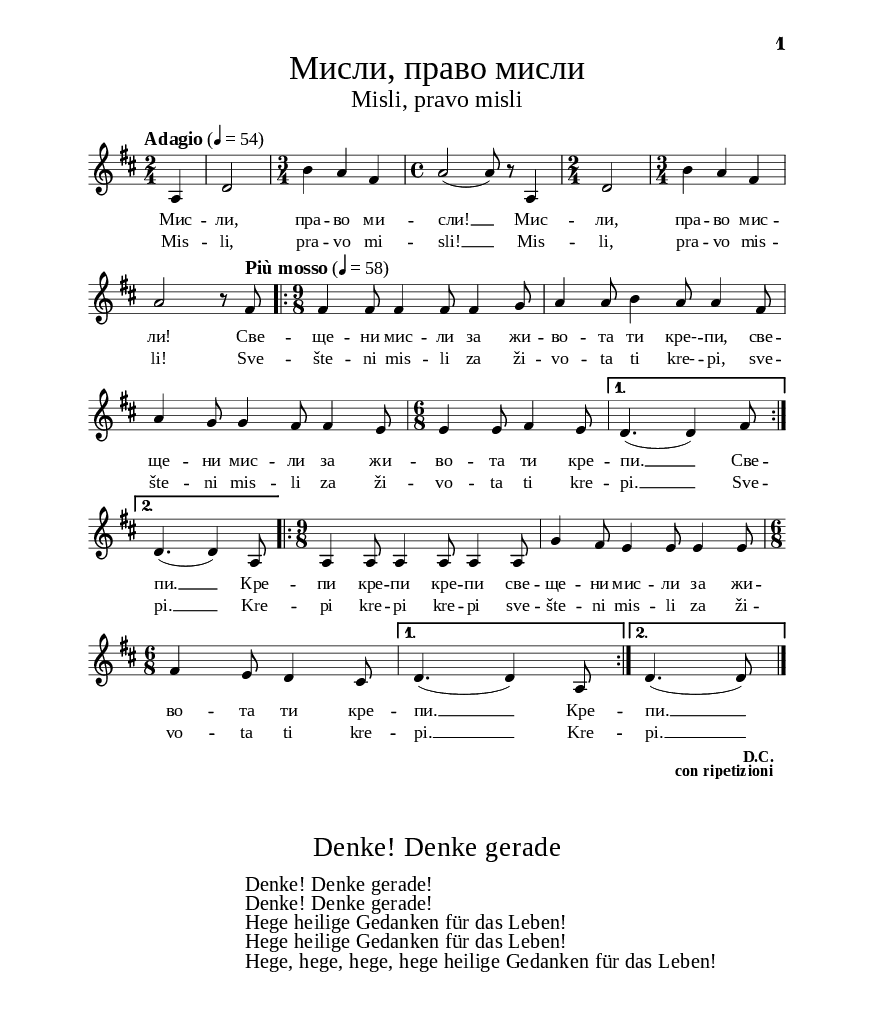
\version "2.24.3"

% include paper part and global functions
\include "include/globals.ily"

\bookpart {
  \label #'ref093
  \tocItem \markup "Мисли, право мисли – Misli, pravo misli"
  \include "include/bookpart-paper.ily"
  \score {
    \include "include/score-layout.ily"
    \new Voice \absolute  {
      \clef treble
      \key d \major
      \time 2/4
      \tempoFunc "Adagio" 4 "54"

      \partial 4
      \autoBeamOff

      a4 | d'2 | \time 3/4 b'4 a' fis' | \time 4/4 a'2 ( a'8 ) r8 a4 | \time 2/4 d'2 | \time 3/4 b'4 a'4 fis'4 \break

      a'2 r8

      \tempoFunc "Più mosso" 4 "58"
      fis'8 | \repeat volta 2 {
        \time 9/8 fis'4 fis'8 fis'4 fis'8 fis'4 g'8 | a'4 a'8 b'4 a'8 a'4 fis'8 | \break

        a'4 g'8 g'4 fis'8 fis'4 e'8 | \time 6/8 e'4 e'8 fis'4 e'8 |
      } \alternative {
        {d'4. (d'4 ) fis'8 \break}
        {d'4. (d'4) a8 }
      } \repeat volta 2 {
        \time 9/8 a4 a8 a4 a8 a4 a8 | g'4 fis'8 e'4 e'8 e'4 e'8 | \break

        \time 6/8  fis'4 e'8 d'4 cis'8 |
      } \alternative { { d'4. ( d'4 ) a8 } { d'4. ( d'8 ) } } \bar "|."

    }

    \addlyrics {
      Мис -- ли, пра -- во ми -- сли! __  Мис -- ли, пра -- во мис -- ли!

      Све -- ще -- ни мис -- ли за жи -- во -- та ти "кре-" -- пи, све -- ще -- ни мис -- ли за жи -- во -- та ти кре -- пи. __ Све -- пи. __  Кре -- пи кре -- пи

      кре -- пи све -- ще -- ни мис -- ли за жи -- во -- та ти кре -- пи. __  Кре -- пи. __
    }



    \addlyrics {
      Mis -- li, pra -- vo mi -- sli! __  Mis -- li, pra -- vo mis -- li!

      Sve -- šte -- ni mis -- li za ži -- vo -- ta ti "kre-" -- pi, sve -- šte -- ni mis -- li za ži -- vo -- ta ti kre -- pi. __ Sve -- pi. __  Kre -- pi kre -- pi

      kre -- pi sve -- šte -- ni mis -- li za ži -- vo -- ta ti kre -- pi. __  Kre -- pi. __
    }


    \header {
      title = \titleFunc "Мисли, право мисли" "Misli, pravo misli"
    }

    \midi{}

  } % score

  \markup \empty-one
  \markup \dc-two "D.C.""con ripetizioni"

  \markup \empty-three
  % include foreign translation(s) of the song
  \version "2.24.3"

\markup \fill-line { \fontsize #deTitleFontSize "Denke! Denke gerade" }
\markup \null
\markup \null

\markup \abs-fontsize #10 {

   \hspace #20
  \override #`(baseline-skip . ,deCoupletBaselineSkip)
  \column {
    \line { " " Denke! Denke gerade! }
    \line { " " Denke! Denke gerade! }
    \line { " " Hege heilige Gedanken für das Leben!}
    \line { " " Hege heilige Gedanken für das Leben!}
    \line { " " Hege, hege, hege, hege heilige Gedanken für das Leben!}


  }


}


} % bookpart
